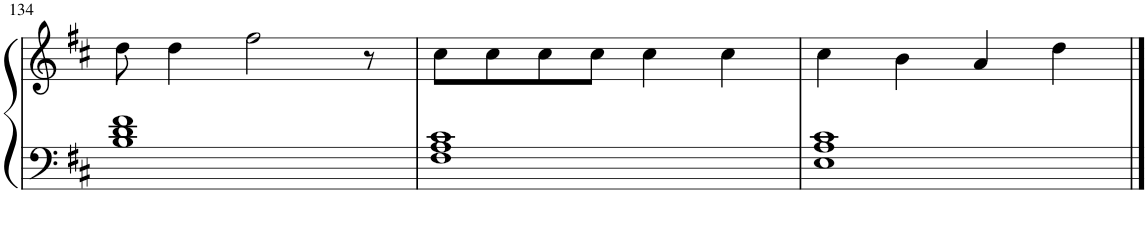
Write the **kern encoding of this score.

**kern	**kern
*part1	*part1
*staff2	*staff1
*I"Piano	*
*I'Pno.	*
!!LO:PB:g=z
*clefF4	*clefG2
*k[f#c#]	*k[f#c#]
*M4/4	*M4/4
=134	=134
1B 1d 1f#	8dd\
.	4dd\
.	2ff#\
.	8r
=135	=135
1F# 1A 1c#	8cc#\L
.	8cc#\
.	8cc#\
.	8cc#\J
.	4cc#\
.	4cc#\
=136	=136
1E 1A 1c#	4cc#\
.	4b\
.	4a/
.	4dd\
==	==
*-	*-
